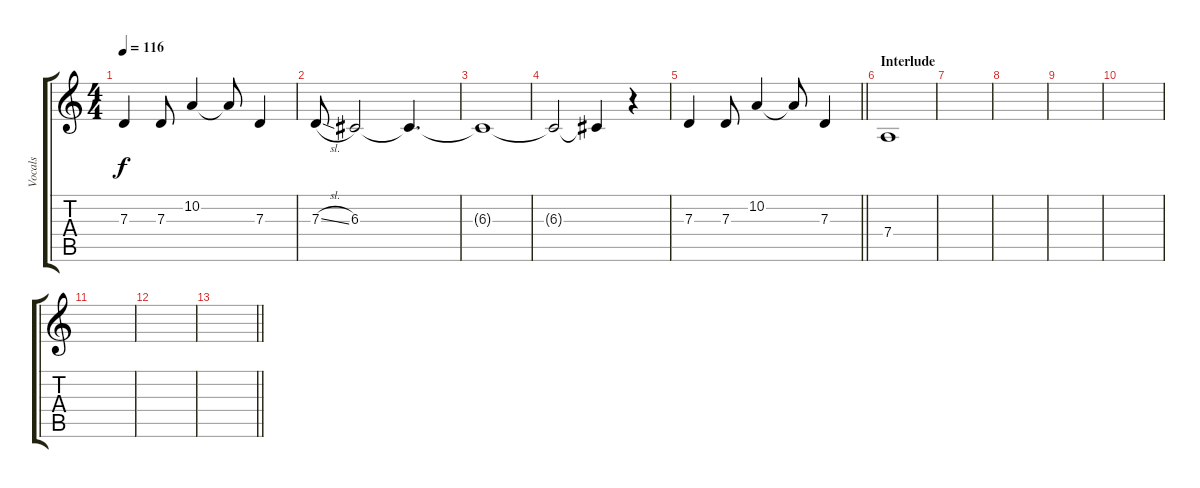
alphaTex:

\track ("Vocals" "Vocals") {instrument oboe}
\staff {score tabs}
\tuning (E4 B3 G3 D3 A2 E2) {hide}
\ts (4 4)
\tempo 116
\clef g2
\ks c
7.3.4{dy f} 7.3.8 10.2.4 10.2{t}.8 7.3.4 |
7.3{sl}.8 6.3.2 6.3{t}.4{d} |
6.3{t}.1 |
6.3{t}.2 6.3{t}.4 r.4 |
\barLineRight lightlight
7.3.4 7.3.8 10.2.4 10.2{t}.8 7.3.4 |
\section ("" "Interlude")
7.4.1 |
|
|
|
|
|
|
\barLineRight lightlight
